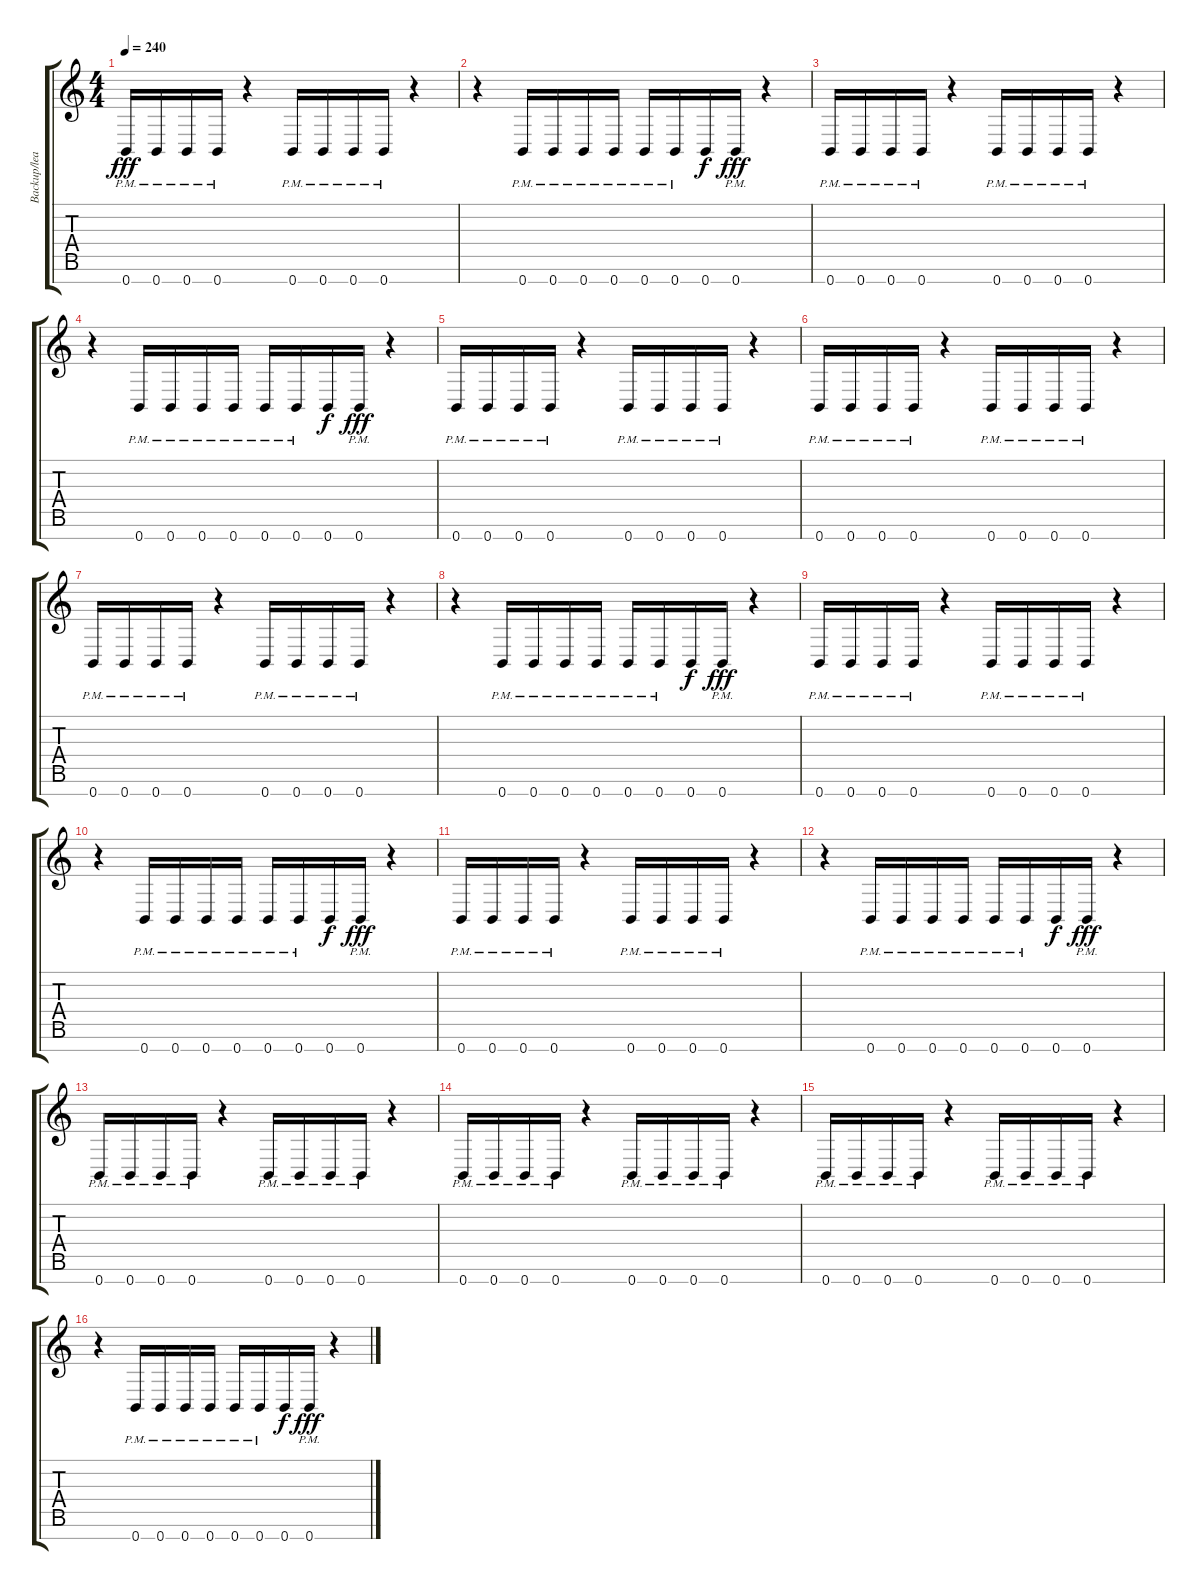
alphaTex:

\track ("Backup/lead guitar" "Backup/lea") {instrument distortionguitar}
\staff {score tabs}
\tuning (E4 B3 G3 D3 A2 E2 B1) {hide}
\ts (4 4)
\tempo 240
\clef g2
\ks c
0.7{pm}.16{dy fff} 0.7{pm}.16 0.7{pm}.16 0.7{pm}.16 r.4 0.7{pm}.16 0.7{pm}.16 0.7{pm}.16 0.7{pm}.16 r.4 |
r.4 0.7{pm}.16 0.7{pm}.16 0.7{pm}.16 0.7{pm}.16 0.7{pm}.16 0.7{pm}.16 0.7.16{dy f} 0.7{pm}.16{dy fff} r.4 |
0.7{pm}.16 0.7{pm}.16 0.7{pm}.16 0.7{pm}.16 r.4 0.7{pm}.16 0.7{pm}.16 0.7{pm}.16 0.7{pm}.16 r.4 |
r.4 0.7{pm}.16 0.7{pm}.16 0.7{pm}.16 0.7{pm}.16 0.7{pm}.16 0.7{pm}.16 0.7.16{dy f} 0.7{pm}.16{dy fff} r.4 |
0.7{pm}.16 0.7{pm}.16 0.7{pm}.16 0.7{pm}.16 r.4 0.7{pm}.16 0.7{pm}.16 0.7{pm}.16 0.7{pm}.16 r.4 |
0.7{pm}.16 0.7{pm}.16 0.7{pm}.16 0.7{pm}.16 r.4 0.7{pm}.16 0.7{pm}.16 0.7{pm}.16 0.7{pm}.16 r.4 |
0.7{pm}.16{volume 16} 0.7{pm}.16 0.7{pm}.16 0.7{pm}.16 r.4 0.7{pm}.16 0.7{pm}.16 0.7{pm}.16 0.7{pm}.16 r.4 |
r.4 0.7{pm}.16 0.7{pm}.16 0.7{pm}.16 0.7{pm}.16 0.7{pm}.16 0.7{pm}.16 0.7.16{dy f} 0.7{pm}.16{dy fff} r.4 |
0.7{pm}.16 0.7{pm}.16 0.7{pm}.16 0.7{pm}.16 r.4 0.7{pm}.16 0.7{pm}.16 0.7{pm}.16 0.7{pm}.16 r.4 |
r.4 0.7{pm}.16 0.7{pm}.16 0.7{pm}.16 0.7{pm}.16 0.7{pm}.16 0.7{pm}.16 0.7.16{dy f} 0.7{pm}.16{dy fff} r.4 |
0.7{pm}.16 0.7{pm}.16 0.7{pm}.16 0.7{pm}.16 r.4 0.7{pm}.16 0.7{pm}.16 0.7{pm}.16 0.7{pm}.16 r.4 |
r.4 0.7{pm}.16 0.7{pm}.16 0.7{pm}.16 0.7{pm}.16 0.7{pm}.16 0.7{pm}.16 0.7.16{dy f} 0.7{pm}.16{dy fff} r.4 |
0.7{pm}.16 0.7{pm}.16 0.7{pm}.16 0.7{pm}.16 r.4 0.7{pm}.16 0.7{pm}.16 0.7{pm}.16 0.7{pm}.16 r.4 |
0.7{pm}.16 0.7{pm}.16 0.7{pm}.16 0.7{pm}.16 r.4 0.7{pm}.16 0.7{pm}.16 0.7{pm}.16 0.7{pm}.16 r.4 |
0.7{pm}.16{volume 16} 0.7{pm}.16 0.7{pm}.16 0.7{pm}.16 r.4 0.7{pm}.16 0.7{pm}.16 0.7{pm}.16 0.7{pm}.16 r.4 |
r.4 0.7{pm}.16 0.7{pm}.16 0.7{pm}.16 0.7{pm}.16 0.7{pm}.16 0.7{pm}.16 0.7.16{dy f} 0.7{pm}.16{dy fff} r.4
